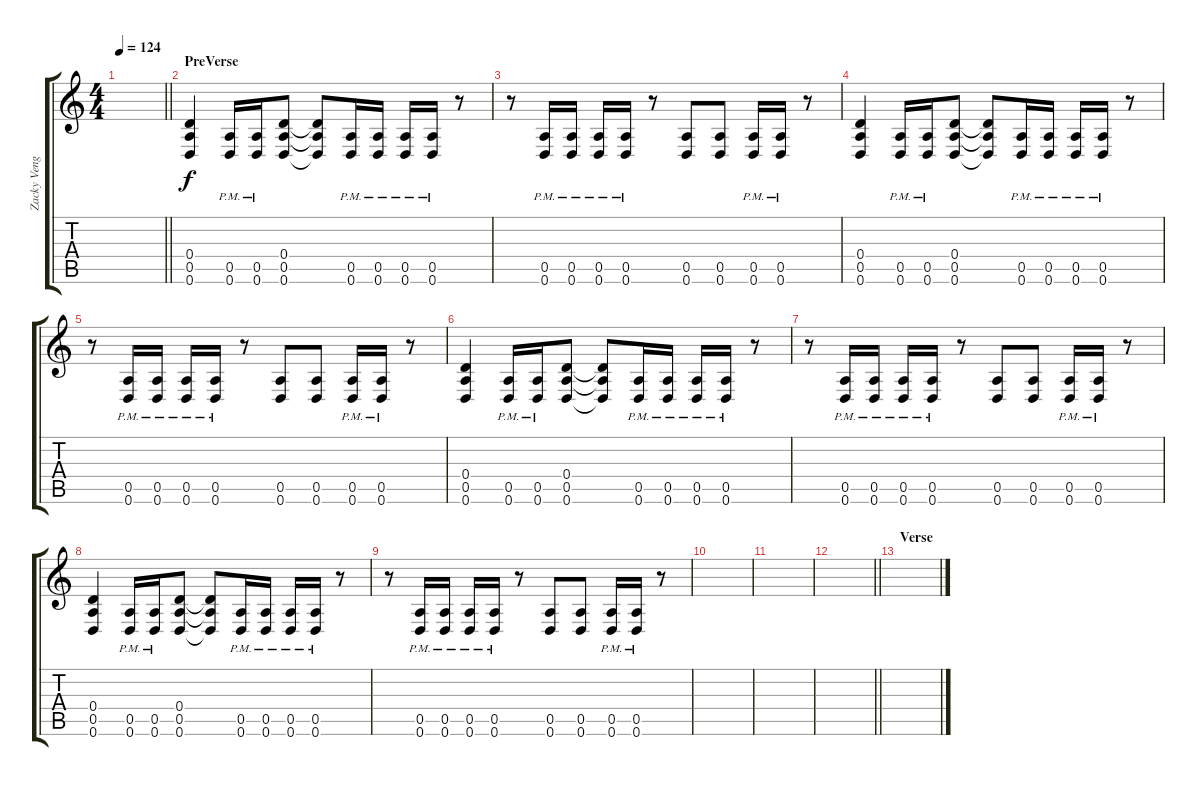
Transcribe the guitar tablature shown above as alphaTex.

\track ("Zacky Vengeance" "Zacky Veng") {instrument distortionguitar}
\staff {score tabs}
\tuning (E4 B3 G3 D3 A2 D2) {hide}
\ts (4 4)
\tempo 124
\clef g2
\barLineRight lightlight
\ks c
|
\section ("" "PreVerse")
(0.4 0.5 0.6).4{dy f} (0.5{pm} 0.6{pm}).16 (0.5{pm} 0.6{pm}).16 (0.4 0.5 0.6).8 (0.4{t} 0.5{t} 0.6{t}).8 (0.5{pm} 0.6{pm}).16 (0.5{pm} 0.6{pm}).16 (0.5{pm} 0.6{pm}).16 (0.5{pm} 0.6{pm}).16 r.8 |
r.8 (0.5{pm} 0.6{pm}).16 (0.5{pm} 0.6{pm}).16 (0.5{pm} 0.6{pm}).16 (0.5{pm} 0.6{pm}).16 r.8 (0.5 0.6).8 (0.5 0.6).8 (0.5{pm} 0.6{pm}).16 (0.5{pm} 0.6{pm}).16 r.8 |
(0.4 0.5 0.6).4 (0.5{pm} 0.6{pm}).16 (0.5{pm} 0.6{pm}).16 (0.4 0.5 0.6).8 (0.4{t} 0.5{t} 0.6{t}).8 (0.5{pm} 0.6{pm}).16 (0.5{pm} 0.6{pm}).16 (0.5{pm} 0.6{pm}).16 (0.5{pm} 0.6{pm}).16 r.8 |
r.8 (0.5{pm} 0.6{pm}).16 (0.5{pm} 0.6{pm}).16 (0.5{pm} 0.6{pm}).16 (0.5{pm} 0.6{pm}).16 r.8 (0.5 0.6).8 (0.5 0.6).8 (0.5{pm} 0.6{pm}).16 (0.5{pm} 0.6{pm}).16 r.8 |
(0.4 0.5 0.6).4 (0.5{pm} 0.6{pm}).16 (0.5{pm} 0.6{pm}).16 (0.4 0.5 0.6).8 (0.4{t} 0.5{t} 0.6{t}).8 (0.5{pm} 0.6{pm}).16 (0.5{pm} 0.6{pm}).16 (0.5{pm} 0.6{pm}).16 (0.5{pm} 0.6{pm}).16 r.8 |
r.8 (0.5{pm} 0.6{pm}).16 (0.5{pm} 0.6{pm}).16 (0.5{pm} 0.6{pm}).16 (0.5{pm} 0.6{pm}).16 r.8 (0.5 0.6).8 (0.5 0.6).8 (0.5{pm} 0.6{pm}).16 (0.5{pm} 0.6{pm}).16 r.8 |
(0.4 0.5 0.6).4 (0.5{pm} 0.6{pm}).16 (0.5{pm} 0.6{pm}).16 (0.4 0.5 0.6).8 (0.4{t} 0.5{t} 0.6{t}).8 (0.5{pm} 0.6{pm}).16 (0.5{pm} 0.6{pm}).16 (0.5{pm} 0.6{pm}).16 (0.5{pm} 0.6{pm}).16 r.8 |
r.8 (0.5{pm} 0.6{pm}).16 (0.5{pm} 0.6{pm}).16 (0.5{pm} 0.6{pm}).16 (0.5{pm} 0.6{pm}).16 r.8 (0.5 0.6).8 (0.5 0.6).8 (0.5{pm} 0.6{pm}).16 (0.5{pm} 0.6{pm}).16 r.8 |
|
|
\barLineRight lightlight
|
\section ("" "Verse")
